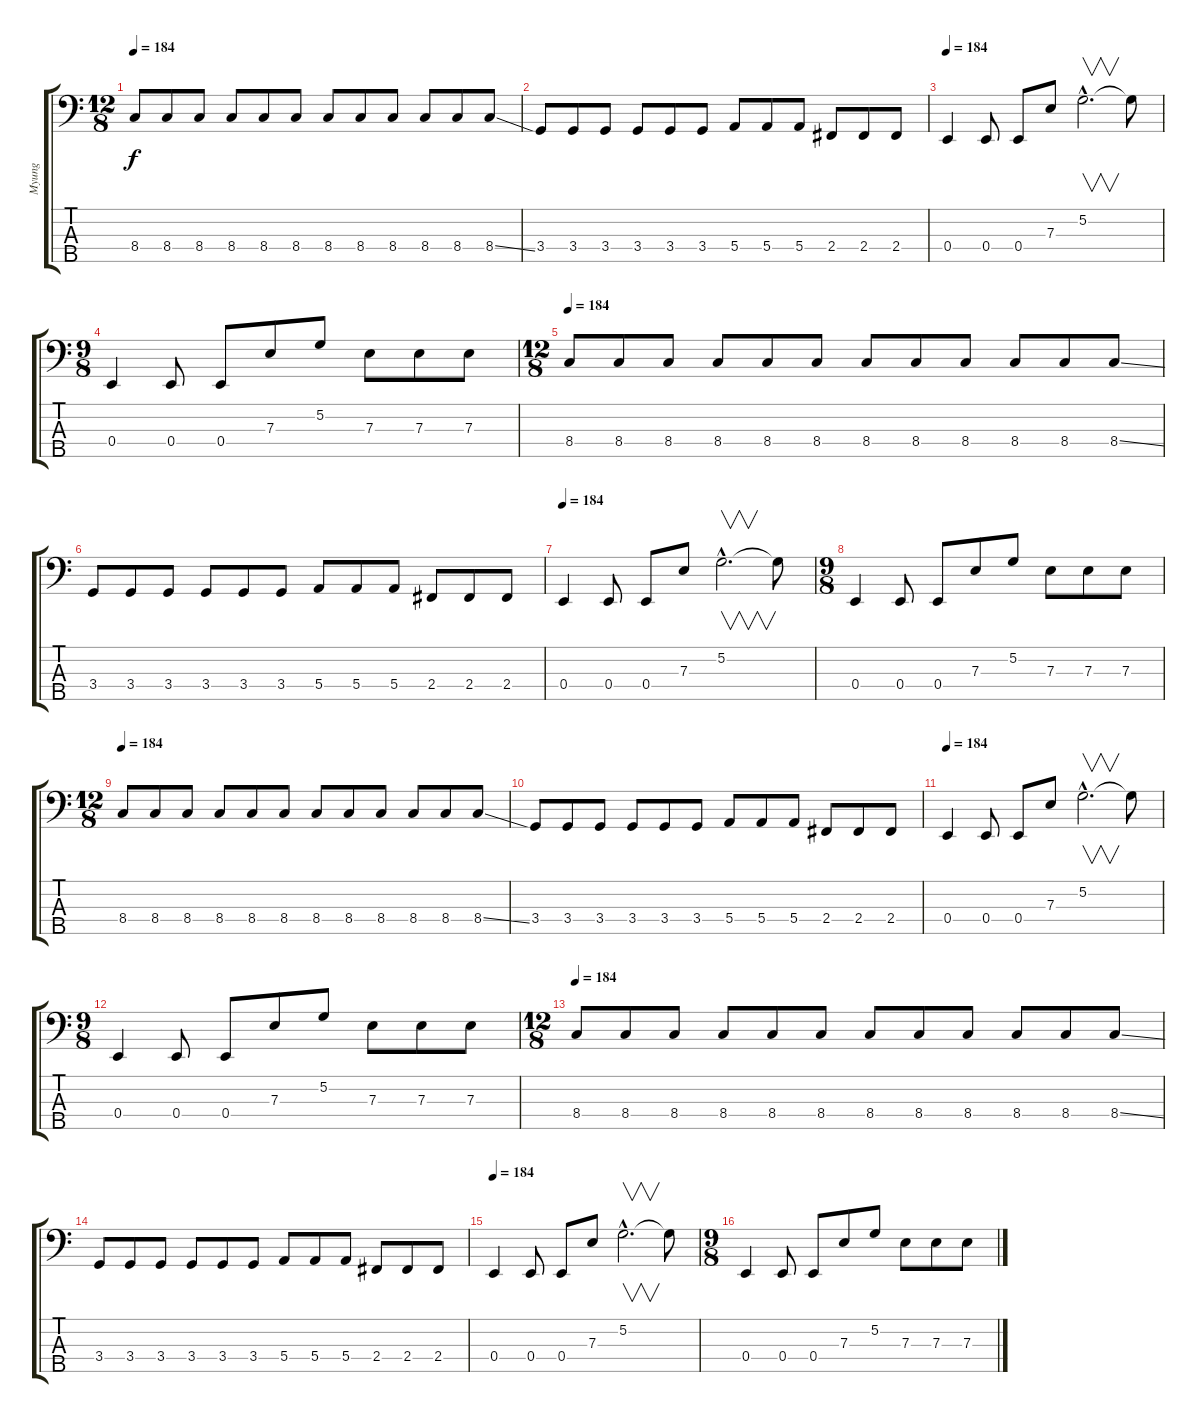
\track ("Myung" "Myung") {instrument electricbassfinger}
\staff {score tabs}
\tuning (G2 D2 A1 E1 B0) {hide}
\ts (12 8)
\tempo 184
\clef f4
\ks c
8.4.8{dy f} 8.4.8 8.4.8 8.4.8 8.4.8 8.4.8 8.4.8 8.4.8 8.4.8 8.4.8 8.4.8 8.4{ss}.8 |
3.4.8 3.4.8 3.4.8 3.4.8 3.4.8 3.4.8 5.4.8 5.4.8 5.4.8 2.4.8 2.4.8 2.4.8 |
\tempo 184
0.4.4 0.4.8 0.4.8 7.3.8 5.2{hac}.2{v d} 5.2{t}.8 |
\ts (9 8)
0.4.4 0.4.8 0.4.8 7.3.8 5.2.8 7.3.8 7.3.8 7.3.8 |
\ts (12 8)
\tempo 184
8.4.8 8.4.8 8.4.8 8.4.8 8.4.8 8.4.8 8.4.8 8.4.8 8.4.8 8.4.8 8.4.8 8.4{ss}.8 |
3.4.8 3.4.8 3.4.8 3.4.8 3.4.8 3.4.8 5.4.8 5.4.8 5.4.8 2.4.8 2.4.8 2.4.8 |
\tempo 184
0.4.4 0.4.8 0.4.8 7.3.8 5.2{hac}.2{v d} 5.2{t}.8 |
\ts (9 8)
0.4.4 0.4.8 0.4.8 7.3.8 5.2.8 7.3.8 7.3.8 7.3.8 |
\ts (12 8)
\tempo 184
8.4.8 8.4.8 8.4.8 8.4.8 8.4.8 8.4.8 8.4.8 8.4.8 8.4.8 8.4.8 8.4.8 8.4{ss}.8 |
3.4.8 3.4.8 3.4.8 3.4.8 3.4.8 3.4.8 5.4.8 5.4.8 5.4.8 2.4.8 2.4.8 2.4.8 |
\tempo 184
0.4.4{volume 13} 0.4.8 0.4.8 7.3.8 5.2{hac}.2{v d} 5.2{t}.8 |
\ts (9 8)
0.4.4 0.4.8 0.4.8 7.3.8 5.2.8 7.3.8 7.3.8 7.3.8 |
\ts (12 8)
\tempo 184
8.4.8 8.4.8 8.4.8 8.4.8 8.4.8 8.4.8 8.4.8 8.4.8 8.4.8 8.4.8 8.4.8 8.4{ss}.8 |
3.4.8 3.4.8 3.4.8 3.4.8 3.4.8 3.4.8 5.4.8 5.4.8 5.4.8 2.4.8 2.4.8 2.4.8 |
\tempo 184
0.4.4{volume 13} 0.4.8 0.4.8 7.3.8 5.2{hac}.2{v d} 5.2{t}.8 |
\ts (9 8)
0.4.4 0.4.8 0.4.8 7.3.8 5.2.8 7.3.8 7.3.8 7.3.8
